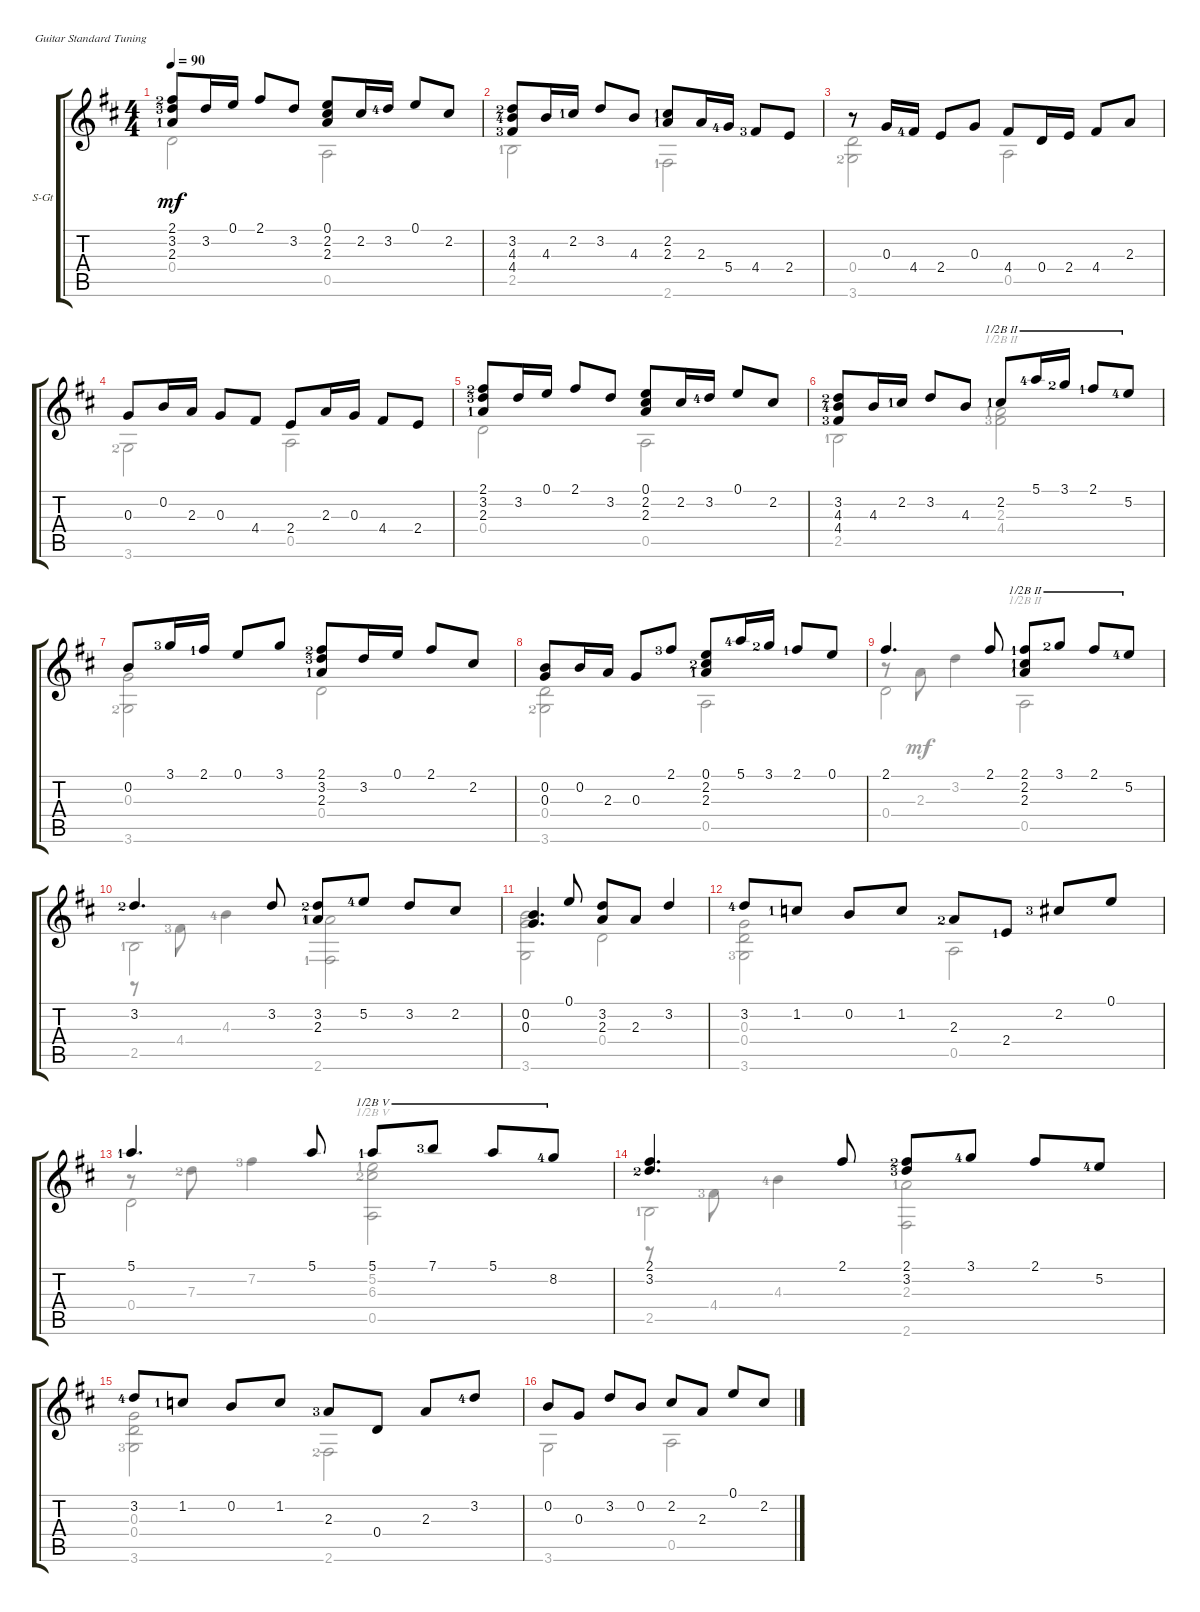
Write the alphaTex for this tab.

\defaultSystemsLayout 4
\bracketExtendMode groupsimilarinstruments
\firstSystemTrackNameOrientation horizontal
\otherSystemsTrackNameOrientation horizontal
\track ("Steel Guitar" "S-Gt") {instrument acousticguitarsteel}
\staff {score tabs}
\tuning (E4 B3 G3 D3 A2 E2)
\voice
\ts (4 4)
\tempo 90
\clef g2
\ks d
(2.1{lf 3} 3.2{lf 4} 2.3{lf 2}).8{dy mf} 3.2.16 0.1.16 2.1.8 3.2.8 (0.1 2.2 2.3).8 2.2.16 3.2{lf 5}.16 0.1.8 2.2.8 |
(3.2{lf 3} 4.3{lf 5} 4.4{lf 4}).8 4.3.16 2.2{lf 2}.16 3.2.8 4.3.8 (2.2{lf 2} 2.3{lf 2}).8 2.3.16 5.4{lf 5}.16 4.4{lf 4}.8 2.4.8 |
r.8 0.3.16 4.4{lf 5}.16 2.4.8 0.3.8 4.4.8 0.4.16 2.4.16 4.4.8 2.3.8 |
0.3.8 0.2.16 2.3.16 0.3.8 4.4.8 2.4.8 2.3.16 0.3.16 4.4.8 2.4.8 |
(2.1{lf 3} 3.2{lf 4} 2.3{lf 2}).8 3.2.16 0.1.16 2.1.8 3.2.8 (0.1 2.2 2.3).8 2.2.16 3.2{lf 5}.16 0.1.8 2.2.8 |
(3.2{lf 3} 4.3{lf 5} 4.4{lf 4}).8 4.3.16 2.2{lf 2}.16 3.2.8 4.3.8 2.2{lf 2}.8{barre (2 half)} 5.1{lf 5}.16{barre (2 half)} 3.1{lf 3}.16{barre (2 half)} 2.1{lf 2}.8{barre (2 half)} 5.2{lf 5}.8{barre (2 half)} |
0.2.8 3.1{lf 4}.16 2.1{lf 2}.16 0.1.8 3.1.8 (2.1{lf 3} 3.2{lf 4} 2.3{lf 2}).8 3.2.16 0.1.16 2.1.8 2.2.8 |
(0.3 0.2).8 0.2.16 2.3.16 0.3.8 2.1{lf 4}.8 (0.1 2.2{lf 3} 2.3{lf 2}).8 5.1{lf 5}.16 3.1{lf 3}.16 2.1{lf 2}.8 0.1.8 |
2.1.4{d} 2.1.8 (2.1{lf 2} 2.2{lf 2} 2.3{lf 2}).8{barre (2 half)} 3.1{lf 3}.8{barre (2 half)} 2.1.8{barre (2 half)} 5.2{lf 5}.8{barre (2 half)} |
3.2{lf 3}.4{d} 3.2.8 (3.2{lf 3} 2.3{lf 2}).8 5.2{lf 5}.8 3.2.8 2.2.8 |
(0.2 0.3).4{d} 0.1.8 (3.2 2.3).8 2.3.8 3.2.4 |
3.2{lf 5}.8 1.2{lf 2}.8 0.2.8 1.2.8 2.3{lf 3}.8 2.4{lf 2}.8 2.2{lf 4}.8 0.1.8 |
5.1{lf 2}.4{d} 5.1.8 5.1{lf 2}.8{barre (5 half)} 7.1{lf 4}.8{barre (5 half)} 5.1.8{barre (5 half)} 8.2{lf 5}.8{barre (5 half)} |
(3.2{lf 3} 2.1).4{d} 2.1.8 (3.2{lf 4} 2.1{lf 3}).8 3.1{lf 5}.8 2.1.8 5.2{lf 5}.8 |
3.2{lf 5}.8 1.2{lf 2}.8 0.2.8 1.2.8 2.3{lf 4}.8 0.4.8 2.3.8 3.2{lf 5}.8 |
0.2.8 0.3.8 3.2.8 0.2.8 2.2.8 2.3.8 0.1.8 2.2.8
\voice
\clef g2
\ottava regular
\simile none
\ks d
0.4.2{dy mf} 0.5.2 |
2.5{lf 2}.2 2.6{lf 2}.2 |
(3.6{lf 3} 0.4).2 0.5.2 |
3.6{lf 3}.2 0.5.2 |
0.4.2 0.5.2 |
2.5{lf 2}.2 (4.4{lf 4} 2.3{lf 2}).2{barre (2 half)} |
(3.6{lf 3} 0.3).2 0.4.2 |
(3.6{lf 3} 0.4).2 0.5.2 |
0.4.2 0.5.2{barre (2 half)} |
2.5{lf 2}.2 (2.3{lf 2} 2.6{lf 2}).2 |
(0.3 0.2 3.6).2 0.4.2 |
(3.6{lf 4} 0.4 0.3).2 0.5.2 |
0.4.2 (0.5 6.3{lf 3} 5.2{lf 2}).2{barre (5 half)} |
2.5{lf 2}.2 (2.6 2.3{lf 2}).2 |
(3.6{lf 4} 0.4 0.3).2 2.6{lf 3}.2 |
3.6.2 0.5.2
\voice
\clef g2
\ottava regular
\simile none
\ks d
|
|
|
|
|
|
|
|
r.8 2.3.8 3.2.4 |
r.8 4.4{lf 4}.8 4.3{lf 5}.4 |
|
|
r.8 7.3{lf 3}.8 7.2{lf 4}.4 |
r.8 4.4{lf 4}.8 4.3{lf 5}.4 |
|
